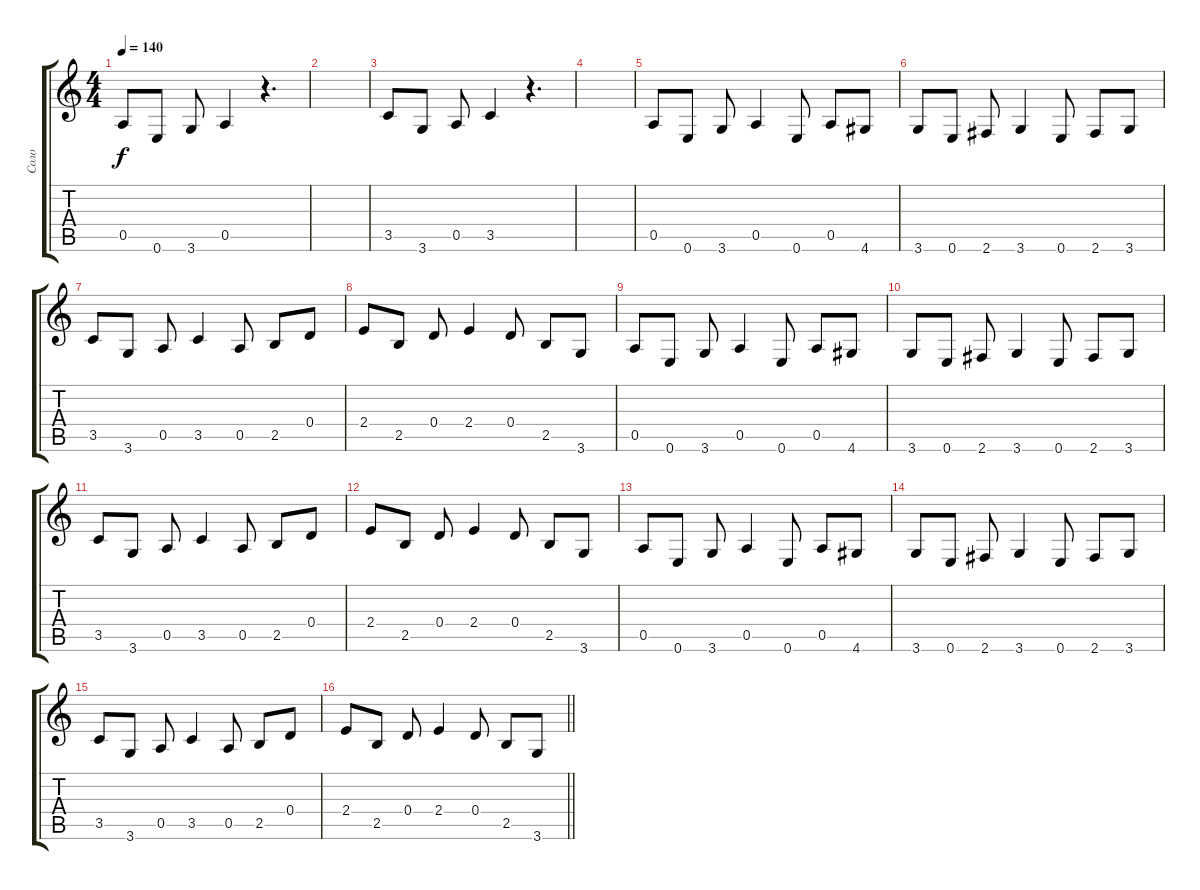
\track ("Соло" "Соло") {solo instrument electricguitarjazz}
\staff {score tabs}
\tuning (E4 B3 G3 D3 A2 E2) {hide}
\ts (4 4)
\tempo 140
\clef g2
\ks c
0.5.8{dy f} 0.6.8 3.6.8 0.5.4 r.4{d} |
|
3.5.8 3.6.8 0.5.8 3.5.4 r.4{d} |
|
0.5.8 0.6.8 3.6.8 0.5.4 0.6.8 0.5.8 4.6.8 |
3.6.8 0.6.8 2.6.8 3.6.4 0.6.8 2.6.8 3.6.8 |
3.5.8 3.6.8 0.5.8 3.5.4 0.5.8 2.5.8 0.4.8 |
2.4.8 2.5.8 0.4.8 2.4.4 0.4.8 2.5.8 3.6.8 |
0.5.8 0.6.8 3.6.8 0.5.4 0.6.8 0.5.8 4.6.8 |
3.6.8 0.6.8 2.6.8 3.6.4 0.6.8 2.6.8 3.6.8 |
3.5.8 3.6.8 0.5.8 3.5.4 0.5.8 2.5.8 0.4.8 |
2.4.8 2.5.8 0.4.8 2.4.4 0.4.8 2.5.8 3.6.8 |
0.5.8 0.6.8 3.6.8 0.5.4 0.6.8 0.5.8 4.6.8 |
3.6.8 0.6.8 2.6.8 3.6.4 0.6.8 2.6.8 3.6.8 |
3.5.8 3.6.8 0.5.8 3.5.4 0.5.8 2.5.8 0.4.8 |
\barLineRight lightlight
2.4.8 2.5.8 0.4.8 2.4.4 0.4.8 2.5.8 3.6.8
